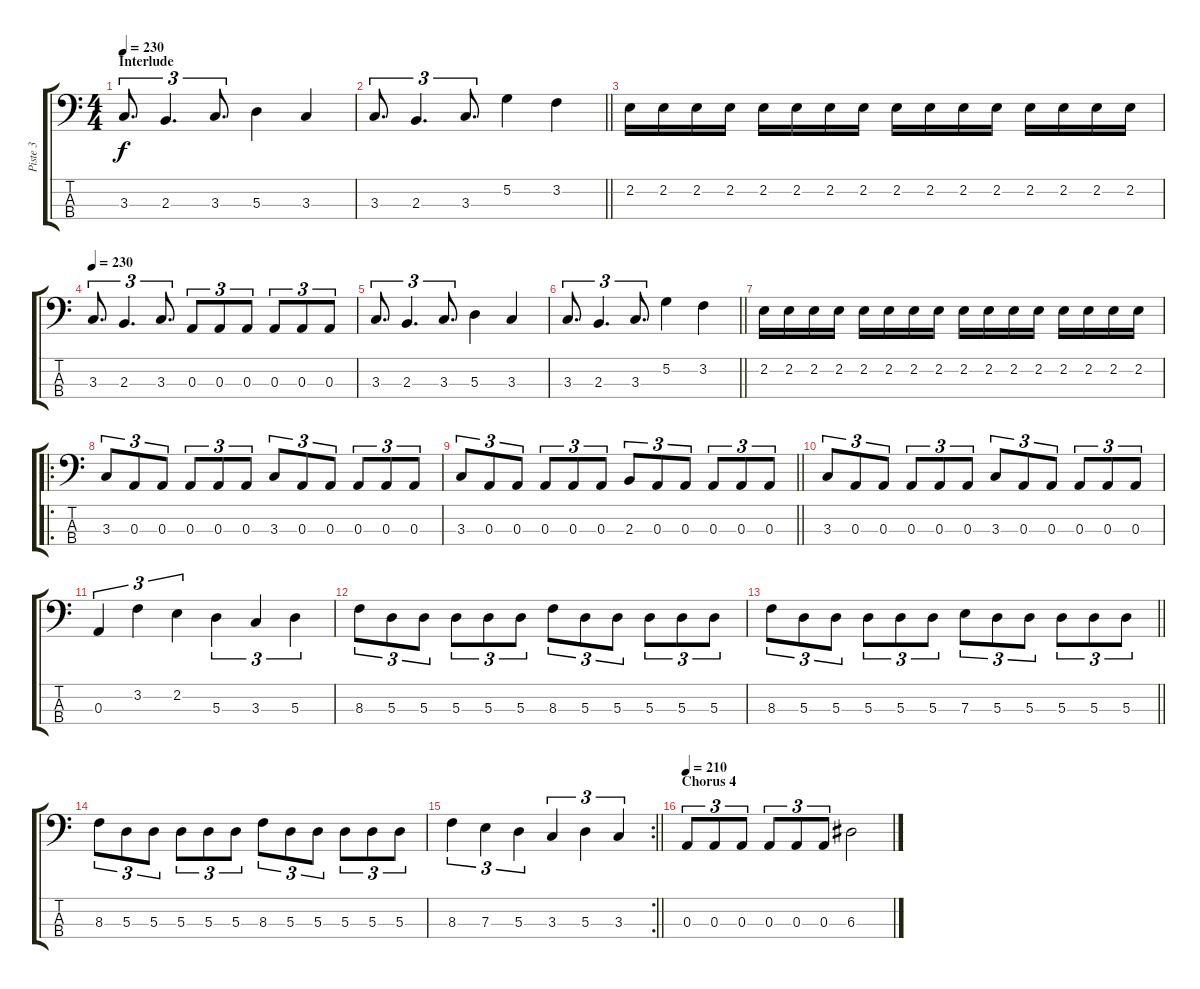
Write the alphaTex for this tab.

\track ("Piste 3" "Piste 3") {instrument electricbasspick}
\staff {score tabs}
\tuning (G2 D2 A1 E1) {hide}
\ts (4 4)
\section ("" "Interlude")
\tempo 230
\clef f4
\ks c
3.3.8{d tu (3 2) dy f} 2.3.4{d tu (3 2)} 3.3.8{d tu (3 2)} 5.3.4 3.3.4 |
\barLineRight lightlight
3.3.8{d tu (3 2)} 2.3.4{d tu (3 2)} 3.3.8{d tu (3 2)} 5.2.4 3.2.4 |
2.2.16 2.2.16 2.2.16 2.2.16 2.2.16 2.2.16 2.2.16 2.2.16 2.2.16 2.2.16 2.2.16 2.2.16 2.2.16 2.2.16 2.2.16 2.2.16 |
\tempo 230
3.3.8{d tu (3 2)} 2.3.4{d tu (3 2)} 3.3.8{d tu (3 2)} 0.3.8{tu (3 2)} 0.3.8{tu (3 2)} 0.3.8{tu (3 2)} 0.3.8{tu (3 2)} 0.3.8{tu (3 2)} 0.3.8{tu (3 2)} |
3.3.8{d tu (3 2)} 2.3.4{d tu (3 2)} 3.3.8{d tu (3 2)} 5.3.4 3.3.4 |
\barLineRight lightlight
3.3.8{d tu (3 2)} 2.3.4{d tu (3 2)} 3.3.8{d tu (3 2)} 5.2.4 3.2.4 |
2.2.16 2.2.16 2.2.16 2.2.16 2.2.16 2.2.16 2.2.16 2.2.16 2.2.16 2.2.16 2.2.16 2.2.16 2.2.16 2.2.16 2.2.16 2.2.16 |
\ro
3.3.8{tu (3 2)} 0.3.8{tu (3 2)} 0.3.8{tu (3 2)} 0.3.8{tu (3 2)} 0.3.8{tu (3 2)} 0.3.8{tu (3 2)} 3.3.8{tu (3 2)} 0.3.8{tu (3 2)} 0.3.8{tu (3 2)} 0.3.8{tu (3 2)} 0.3.8{tu (3 2)} 0.3.8{tu (3 2)} |
\barLineRight lightlight
3.3.8{tu (3 2)} 0.3.8{tu (3 2)} 0.3.8{tu (3 2)} 0.3.8{tu (3 2)} 0.3.8{tu (3 2)} 0.3.8{tu (3 2)} 2.3.8{tu (3 2)} 0.3.8{tu (3 2)} 0.3.8{tu (3 2)} 0.3.8{tu (3 2)} 0.3.8{tu (3 2)} 0.3.8{tu (3 2)} |
3.3.8{tu (3 2)} 0.3.8{tu (3 2)} 0.3.8{tu (3 2)} 0.3.8{tu (3 2)} 0.3.8{tu (3 2)} 0.3.8{tu (3 2)} 3.3.8{tu (3 2)} 0.3.8{tu (3 2)} 0.3.8{tu (3 2)} 0.3.8{tu (3 2)} 0.3.8{tu (3 2)} 0.3.8{tu (3 2)} |
0.3.4{tu (3 2)} 3.2.4{tu (3 2)} 2.2.4{tu (3 2)} 5.3.4{tu (3 2)} 3.3.4{tu (3 2)} 5.3.4{tu (3 2)} |
8.3.8{tu (3 2)} 5.3.8{tu (3 2)} 5.3.8{tu (3 2)} 5.3.8{tu (3 2)} 5.3.8{tu (3 2)} 5.3.8{tu (3 2)} 8.3.8{tu (3 2)} 5.3.8{tu (3 2)} 5.3.8{tu (3 2)} 5.3.8{tu (3 2)} 5.3.8{tu (3 2)} 5.3.8{tu (3 2)} |
\barLineRight lightlight
8.3.8{tu (3 2)} 5.3.8{tu (3 2)} 5.3.8{tu (3 2)} 5.3.8{tu (3 2)} 5.3.8{tu (3 2)} 5.3.8{tu (3 2)} 7.3.8{tu (3 2)} 5.3.8{tu (3 2)} 5.3.8{tu (3 2)} 5.3.8{tu (3 2)} 5.3.8{tu (3 2)} 5.3.8{tu (3 2)} |
8.3.8{tu (3 2)} 5.3.8{tu (3 2)} 5.3.8{tu (3 2)} 5.3.8{tu (3 2)} 5.3.8{tu (3 2)} 5.3.8{tu (3 2)} 8.3.8{tu (3 2)} 5.3.8{tu (3 2)} 5.3.8{tu (3 2)} 5.3.8{tu (3 2)} 5.3.8{tu (3 2)} 5.3.8{tu (3 2)} |
\rc 2
\barLineRight lightlight
8.3.4{tu (3 2)} 7.3.4{tu (3 2)} 5.3.4{tu (3 2)} 3.3.4{tu (3 2)} 5.3.4{tu (3 2)} 3.3.4{tu (3 2)} |
\section ("" "Chorus 4")
\tempo 210
0.3.8{tu (3 2)} 0.3.8{tu (3 2)} 0.3.8{tu (3 2)} 0.3.8{tu (3 2)} 0.3.8{tu (3 2)} 0.3.8{tu (3 2)} 6.3.2
